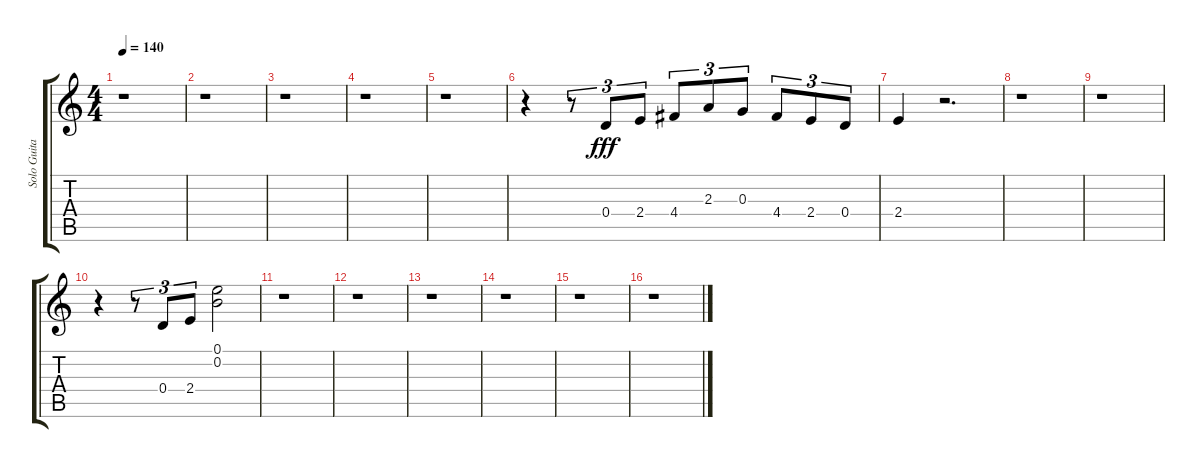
\track ("Solo Guitar" "Solo Guita") {solo instrument distortionguitar}
\staff {score tabs}
\tuning (E4 B3 G3 D3 A2 E2) {hide}
\ts (4 4)
\tempo 140
\clef g2
\ks c
r.1{dy fff} |
r.1 |
r.1 |
r.1 |
r.1 |
r.4 r.8{tu (3 2)} 0.4.8{tu (3 2)} 2.4.8{tu (3 2)} 4.4.8{tu (3 2)} 2.3.8{tu (3 2)} 0.3.8{tu (3 2)} 4.4.8{tu (3 2)} 2.4.8{tu (3 2)} 0.4.8{tu (3 2)} |
2.4.4 r.2{d} |
r.1 |
r.1 |
r.4 r.8{tu (3 2)} 0.4.8{tu (3 2)} 2.4.8{tu (3 2)} (0.1 0.2).2 |
r.1 |
r.1 |
r.1 |
r.1 |
r.1 |
r.1
